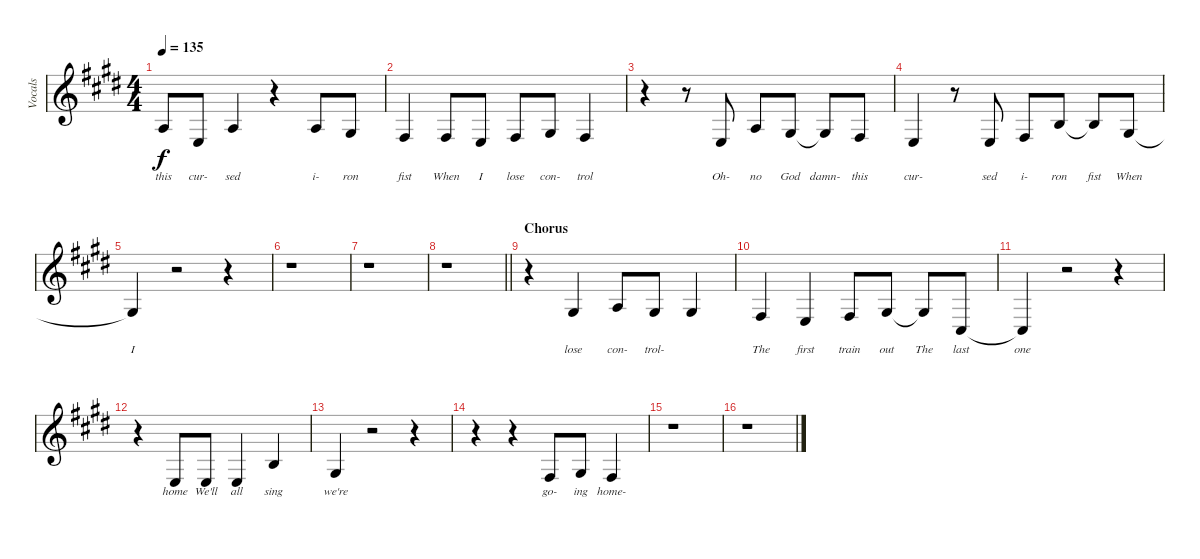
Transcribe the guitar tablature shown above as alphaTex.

\track ("Vocals" "Vocals") {instrument oboe}
\staff {score}
\tuning (E4 B3 G3 D3 A2 E2) {hide}
\ts (4 4)
\tempo 135
\clef g2
\ks c#minor
2.3.8{lyrics (0 "this") lyrics (1 "") lyrics (2 "") lyrics (3 "") lyrics (4 "") dy f} 2.4.8{lyrics (0 "cur-") lyrics (1 "") lyrics (2 "") lyrics (3 "") lyrics (4 "")} 2.3.4{lyrics (0 "sed") lyrics (1 "") lyrics (2 "") lyrics (3 "") lyrics (4 "")} r.4 2.3.8{lyrics (0 "i-") lyrics (1 "") lyrics (2 "") lyrics (3 "") lyrics (4 "")} 1.3.8{lyrics (0 "ron") lyrics (1 "") lyrics (2 "") lyrics (3 "") lyrics (4 "")} |
4.4.4{lyrics (0 "fist") lyrics (1 "") lyrics (2 "") lyrics (3 "") lyrics (4 "")} 4.4.8{lyrics (0 "When") lyrics (1 "") lyrics (2 "") lyrics (3 "") lyrics (4 "")} 2.4.8{lyrics (0 "I") lyrics (1 "") lyrics (2 "") lyrics (3 "") lyrics (4 "")} 4.4.8{lyrics (0 "lose") lyrics (1 "") lyrics (2 "") lyrics (3 "") lyrics (4 "")} 1.3.8{lyrics (0 "con-") lyrics (1 "") lyrics (2 "") lyrics (3 "") lyrics (4 "")} 4.4.4{lyrics (0 "trol") lyrics (1 "") lyrics (2 "") lyrics (3 "") lyrics (4 "")} |
r.4 r.8 2.4.8{lyrics (0 "Oh-") lyrics (1 "") lyrics (2 "") lyrics (3 "") lyrics (4 "")} 2.3.8{lyrics (0 "no") lyrics (1 "") lyrics (2 "") lyrics (3 "") lyrics (4 "")} 1.3.8{lyrics (0 "God") lyrics (1 "") lyrics (2 "") lyrics (3 "") lyrics (4 "")} 1.3{t}.8{lyrics (0 "damn-") lyrics (1 "") lyrics (2 "") lyrics (3 "") lyrics (4 "")} 4.4.8{lyrics (0 "this") lyrics (1 "") lyrics (2 "") lyrics (3 "") lyrics (4 "")} |
2.4.4{lyrics (0 "cur-") lyrics (1 "") lyrics (2 "") lyrics (3 "") lyrics (4 "")} r.8 2.4.8{lyrics (0 "sed") lyrics (1 "") lyrics (2 "") lyrics (3 "") lyrics (4 "")} 4.4.8{lyrics (0 "i-") lyrics (1 "") lyrics (2 "") lyrics (3 "") lyrics (4 "")} 4.3.8{lyrics (0 "ron") lyrics (1 "") lyrics (2 "") lyrics (3 "") lyrics (4 "")} 4.3{t}.8{lyrics (0 "fist") lyrics (1 "") lyrics (2 "") lyrics (3 "") lyrics (4 "")} 1.3.8{lyrics (0 "When") lyrics (1 "") lyrics (2 "") lyrics (3 "") lyrics (4 "")} |
1.3{t}.4{lyrics (0 "I") lyrics (1 "") lyrics (2 "") lyrics (3 "") lyrics (4 "")} r.2 r.4 |
r.1 |
r.1 |
\barLineRight lightlight
r.1 |
\section ("" "Chorus")
r.4 1.3.4{lyrics (0 "lose") lyrics (1 "") lyrics (2 "") lyrics (3 "") lyrics (4 "")} 2.3.8{lyrics (0 "con-") lyrics (1 "") lyrics (2 "") lyrics (3 "") lyrics (4 "")} 1.3.8{lyrics (0 "trol-") lyrics (1 "") lyrics (2 "") lyrics (3 "") lyrics (4 "")} 1.3.4{lyrics (0 "") lyrics (1 "") lyrics (2 "") lyrics (3 "") lyrics (4 "")} |
4.4.4{lyrics (0 "The") lyrics (1 "") lyrics (2 "") lyrics (3 "") lyrics (4 "")} 2.4.4{lyrics (0 "first") lyrics (1 "") lyrics (2 "") lyrics (3 "") lyrics (4 "")} 4.4.8{lyrics (0 "train") lyrics (1 "") lyrics (2 "") lyrics (3 "") lyrics (4 "")} 1.3.8{lyrics (0 "out") lyrics (1 "") lyrics (2 "") lyrics (3 "") lyrics (4 "")} 1.3{t}.8{lyrics (0 "The") lyrics (1 "") lyrics (2 "") lyrics (3 "") lyrics (4 "")} 4.5.8{lyrics (0 "last") lyrics (1 "") lyrics (2 "") lyrics (3 "") lyrics (4 "")} |
4.5{t}.4{lyrics (0 "one") lyrics (1 "") lyrics (2 "") lyrics (3 "") lyrics (4 "")} r.2 r.4 |
r.4 2.4.8{lyrics (0 "home") lyrics (1 "") lyrics (2 "") lyrics (3 "") lyrics (4 "")} 2.4.8{lyrics (0 "We'll") lyrics (1 "") lyrics (2 "") lyrics (3 "") lyrics (4 "")} 2.4.4{lyrics (0 "all") lyrics (1 "") lyrics (2 "") lyrics (3 "") lyrics (4 "")} 4.3.4{lyrics (0 "sing") lyrics (1 "") lyrics (2 "") lyrics (3 "") lyrics (4 "")} |
1.3.4{lyrics (0 "we're") lyrics (1 "") lyrics (2 "") lyrics (3 "") lyrics (4 "")} r.2 r.4 |
r.4 r.4 4.4.8{lyrics (0 "go-") lyrics (1 "") lyrics (2 "") lyrics (3 "") lyrics (4 "")} 6.4.8{lyrics (0 "ing") lyrics (1 "") lyrics (2 "") lyrics (3 "") lyrics (4 "")} 4.4.4{lyrics (0 "home-") lyrics (1 "") lyrics (2 "") lyrics (3 "") lyrics (4 "")} |
r.1 |
r.1
